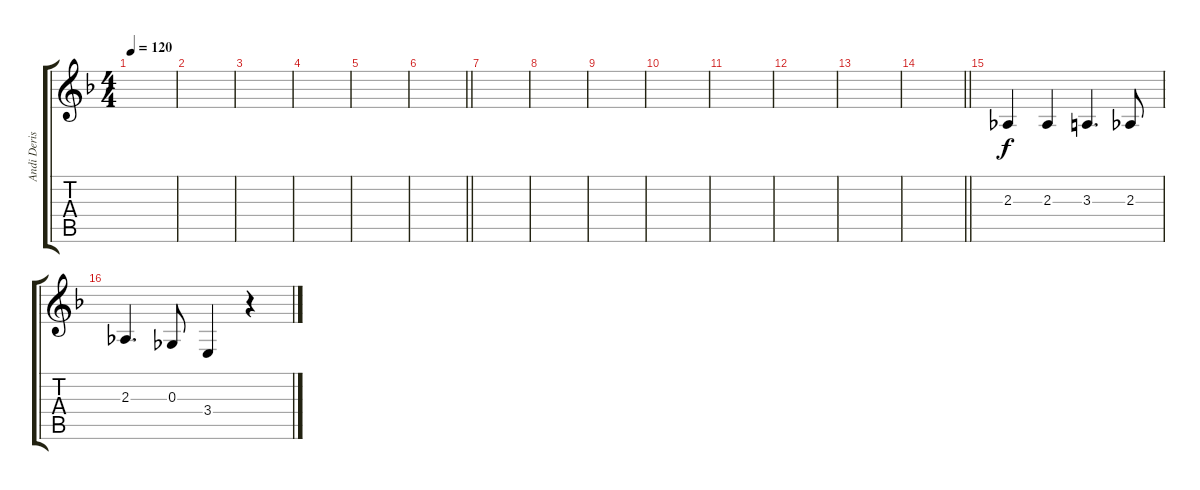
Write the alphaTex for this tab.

\track ("Andi Deris" "Andi Deris") {instrument lead1square}
\staff {score tabs}
\tuning (Eb4 Bb3 Gb3 Db3 Ab2 Eb2) {hide}
\ts (4 4)
\tempo 120
\clef g2
\ks f
|
|
|
|
|
\barLineRight lightlight
|
|
|
|
|
|
|
|
\barLineRight lightlight
|
\ks dminor
2.3.4 2.3.4 3.3.4{d} 2.3.8 |
2.3.4{d} 0.3.8 3.4.4 r.4
